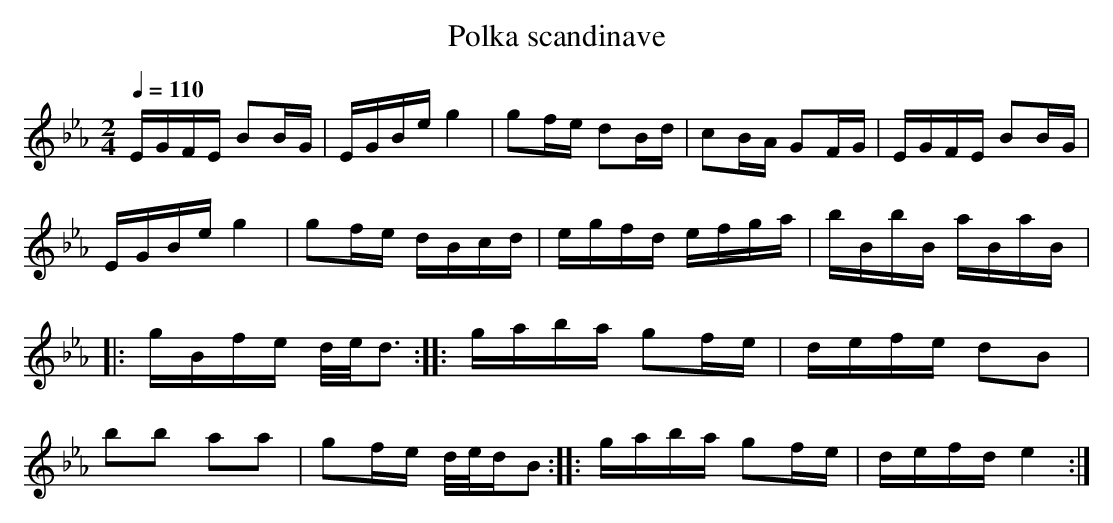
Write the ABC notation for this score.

X:1
T:Polka scandinave
M:2/4
L:1/16
Q:1/4=110
K:Ebmaj
EGFE B2BG|EGBe g4| g2fe d2Bd|c2BA G2FG|EGFE B2BG|\
EGBe g4| g2fe dBcd| egfd efga| bBbB aBaB|:\
gBfe d/2e/2d3::gaba g2fe|defe d2B2|b2b2 a2a2|\
g2fe d/2e/2dB2::gaba g2fe|defd e4 :|
